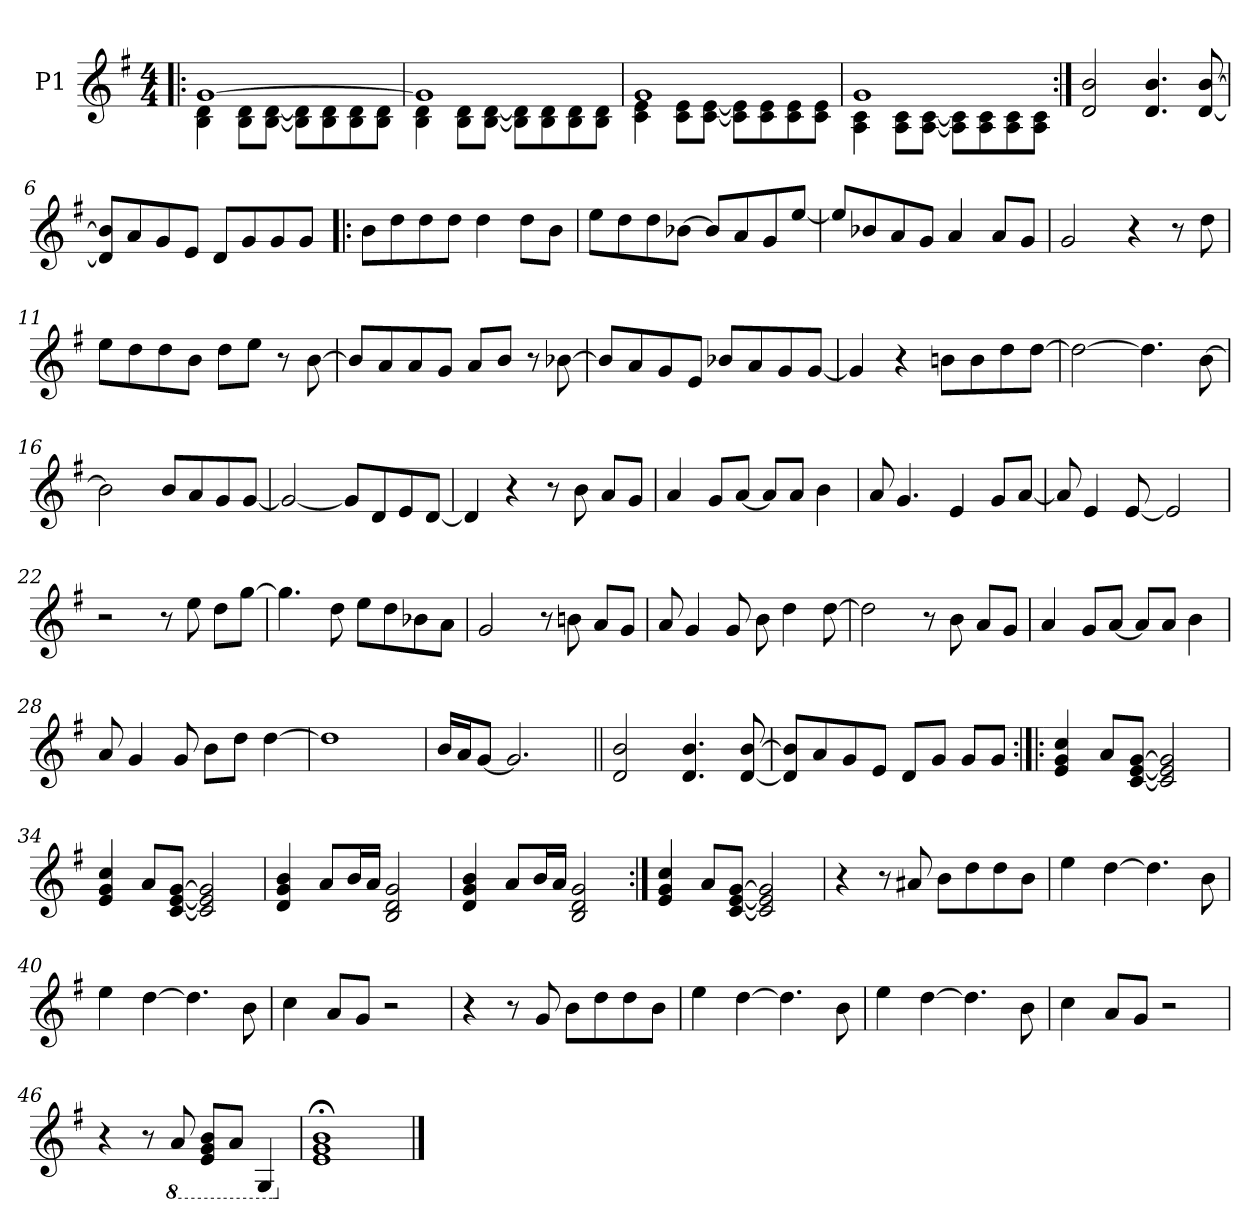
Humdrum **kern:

**kern
*part1
*staff1
*I"P1
*clefG2
*k[f#]
*G:
*M4/4
*MM142
=1!|:
*^
[>1g	4B\ 4d\
.	8B\ 8d\L
.	[<8B\ [<8d\J
.	8B\] 8d\]L
.	8B\ 8d\
.	8B\ 8d\
.	8B\ 8d\J
=2	=2
1g]	4B\ 4d\
.	8B\ 8d\L
.	[<8B\ [<8d\J
.	8B\] 8d\]L
.	8B\ 8d\
.	8B\ 8d\
.	8B\ 8d\J
=3	=3
1g	4c\ 4e\
.	8c\ 8e\L
.	[<8c\ [<8e\J
.	8c\] 8e\]L
.	8c\ 8e\
.	8c\ 8e\
.	8c\ 8e\J
=4	=4
1g	4A\ 4c\
.	8A\ 8c\L
.	[<8A\ [<8c\J
.	8A\] 8c\]L
.	8A\ 8c\
.	8A\ 8c\
.	8A\ 8c\J
*v	*v
!!LO:LB:g=z
=5:|!
2d/ 2b/
4.d/ 4.b/
[8d/ [8b/
=6
8d/] 8b/]L
8a/
8g/
8e/J
8d/L
8g/
8g/
8g/J
=7!|:
8b\L
8dd\
8dd\
8dd\J
4dd\
8dd\L
8b\J
=8
8ee\L
8dd\
8dd\
[8b-X\J
8b-/L]
8a/
8g/
[8ee/J
=9
8ee/L]
8b-X/
8a/
8g/J
4a/
8a/L
8g/J
!!LO:LB:g=z
=10
2g/
4r
8r
8dd\
=11
8ee\L
8dd\
8dd\
8b\J
8dd\L
8ee\J
8r
[8b\
=12
8b/L]
8a/
8a/
8g/J
8a/L
8b/J
8r
[8b-X\
=13
8b-/L]
8a/
8g/
8e/J
8b-X/L
8a/
8g/
[<8g/J
=14
4g/]
4r
8bn\L
8b\
8dd\
[>8dd\J
!!LO:LB:g=z
=15
2dd\_
4.dd\]
[8b\
=16
2b\]
8b/L
8a/
8g/
[<8g/J
=17
2g/_
8g/L]
8d/
8e/
[8d/J
=18
4d/]
4r
8r
8b\
8a/L
8g/J
=19
4a/
8g/L
[<8a/J
8a/L]
8a/J
4b\
!!LO:LB:g=z
=20
8a/
4.g/
4e/
8g/L
[8a/J
=21
8a/]
4e/
[<8e/
2e/]
=22
2r
8r
8ee\
8dd\L
[>8gg\J
=23
4.gg\]
8dd\
8ee\L
8dd\
8b-X\
8a\J
=24
2g/
8r
8bn\
8a/L
8g/J
!!LO:LB:g=z
=25
8a/
4g/
8g/
8b\
4dd\
[>8dd\
=26
2dd\]
8r
8b\
8a/L
8g/J
=27
4a/
8g/L
[<8a/J
8a/L]
8a/J
4b\
=28
8a/
4g/
8g/
8b\L
8dd\J
[>4dd\
=29
1dd]
=30
16b/LL
16a/J
[<8g/J
2.g/]
!!LO:LB:g=z
=31||
2d/ 2b/
4.d/ 4.b/
[8d/ [8b/
=32
8d/] 8b/]L
8a/
8g/
8e/J
8d/L
8g/J
8g/L
8g/J
=33:|!|:
4e/ 4g/ 4cc/
8a/L
[<8c/ [<8e/ [>8g/J
2c/] 2e/] 2g/]
=34
4e/ 4g/ 4cc/
8a/L
[<8c/ [<8e/ [>8g/J
2c/] 2e/] 2g/]
=35
4d/ 4g/ 4b/
8a/L
16b/L
16a/JJ
2B/ 2d/ 2g/
!!LO:LB:g=z
=36
4d/ 4g/ 4b/
8a/L
16b/L
16a/JJ
2B/ 2d/ 2g/
=37:|!
4e/ 4g/ 4cc/
8a/L
[<8c/ [<8e/ [>8g/J
2c/] 2e/] 2g/]
=38
4r
8r
8a#X/
8b\L
8dd\
8dd\
8b\J
=39
4ee\
[>4dd\
4.dd\]
8b\
=40
4ee\
[>4dd\
4.dd\]
8b\
=41
4cc\
8a/L
8g/J
2r
!!LO:LB:g=z
=42
4r
8r
8g/
8b\L
8dd\
8dd\
8b\J
=43
4ee\
[>4dd\
4.dd\]
8b\
=44
4ee\
[>4dd\
4.dd\]
8b\
=45
4cc\
8a/L
8g/J
2r
=46
4r
8r
*8ba
8A/
8E/ 8G/ 8B/L
8A/J
4GG/
=47
*X8ba
1e;< 1g;< 1b;<
==
*-
